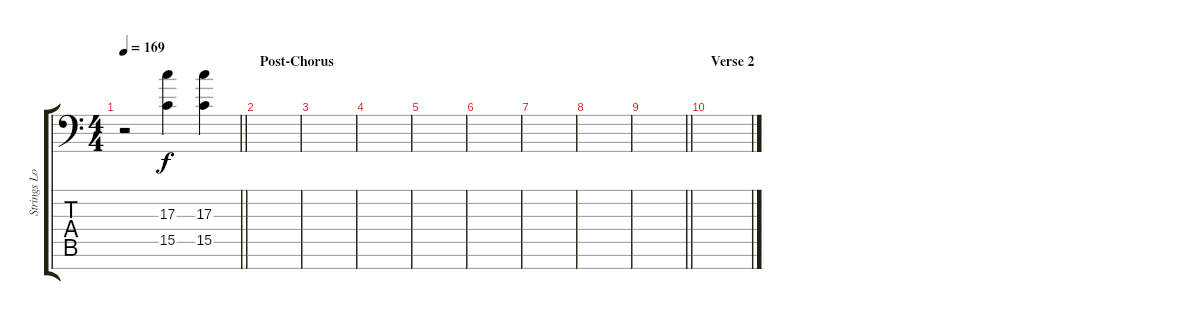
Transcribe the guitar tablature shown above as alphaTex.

\track ("Strings Low" "Strings Lo") {instrument stringensemble1}
\staff {score tabs}
\tuning (E4 B3 G3 D3 A2 E2 A1) {hide}
\ts (4 4)
\tempo 169
\clef f4
\barLineRight lightlight
\ks c
r.2{dy f} (17.3 15.5).4 (17.3 15.5).4 |
\section ("" "Post-Chorus")
|
|
|
|
|
|
|
\barLineRight lightlight
|
\section ("" "Verse 2")
